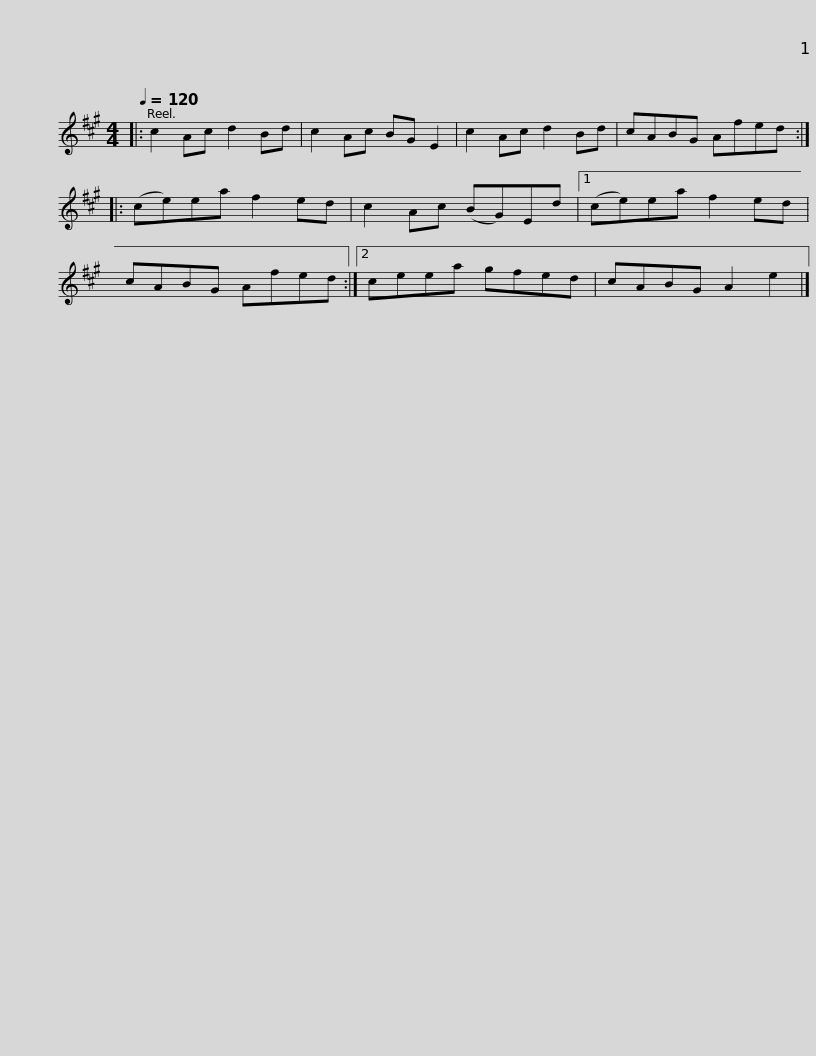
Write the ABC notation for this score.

X:1
L:1/8
Q:1/4=120
M:4/4
I:linebreak $
K:A
V:1 treble
V:1
|: c2 Ac d2 Bd | c2 Ac BG E2 | c2 Ac d2 Bd | cABG Afed :: (ce)ea f2 ed | %5
 c2 Ac (BG)Ed |1$ (ce)ea f2 ed | cABG Afed :|2 ceea gfed | cABG A2 e2 |] %10
